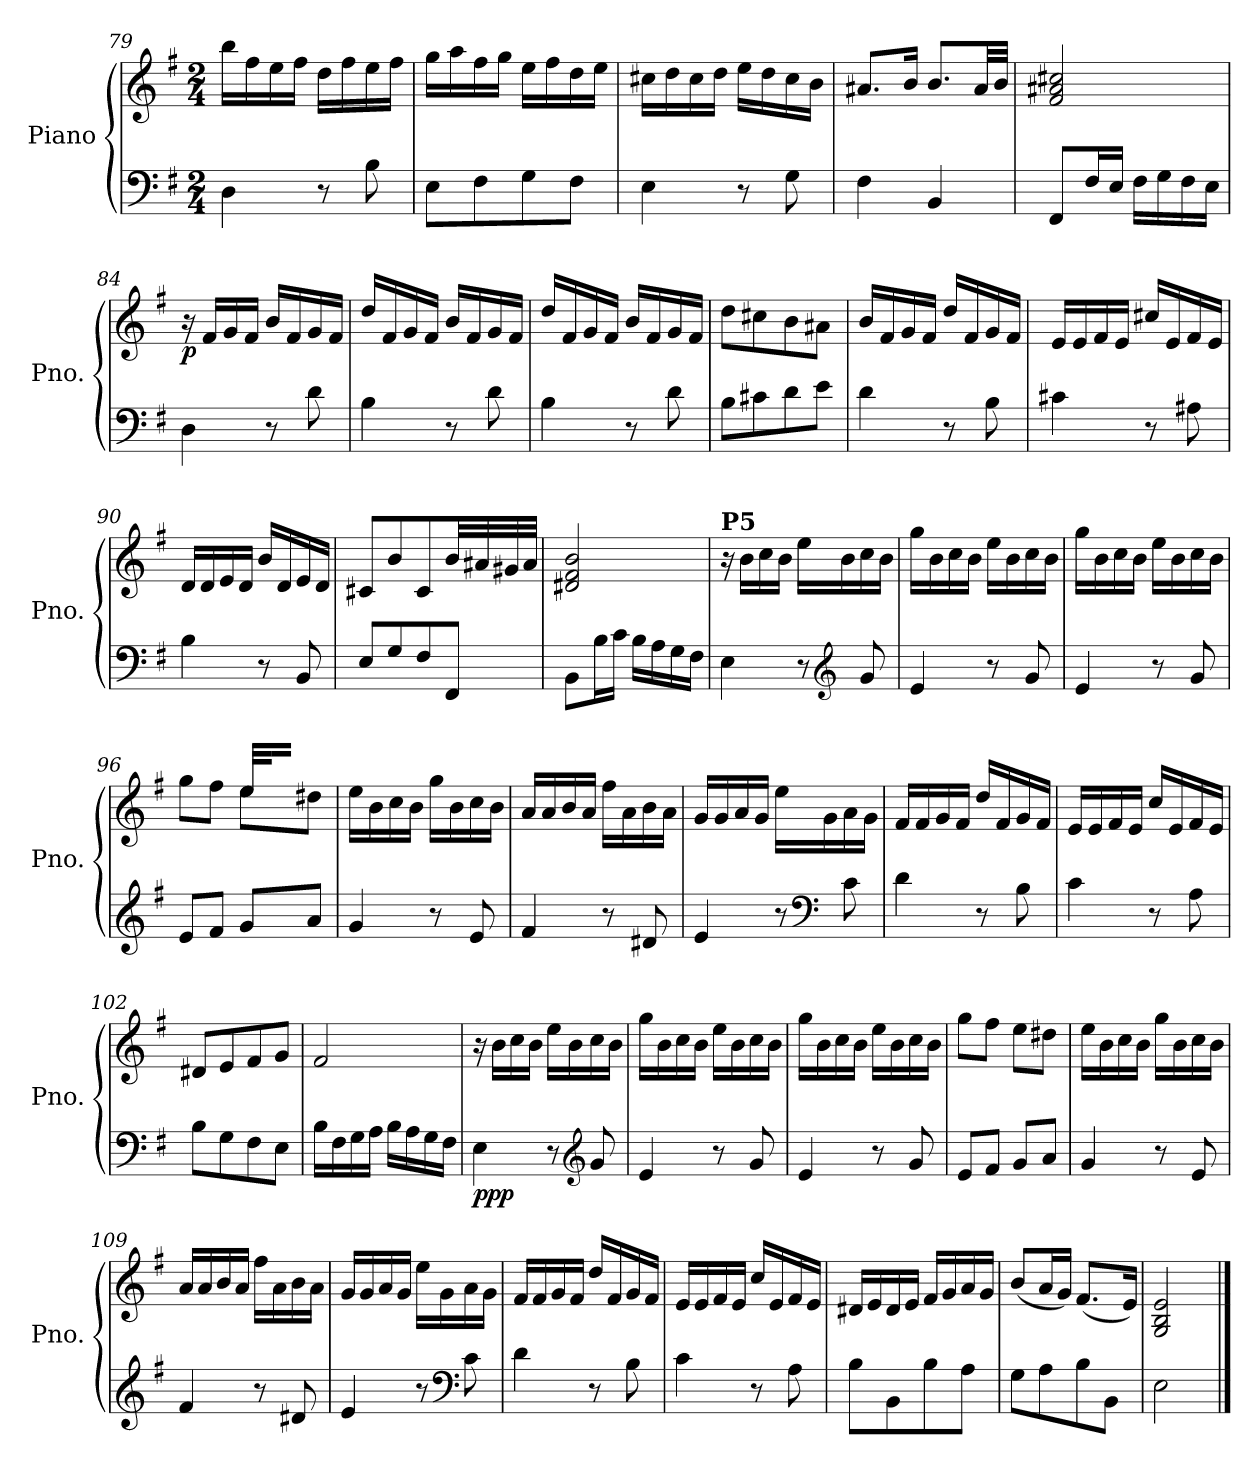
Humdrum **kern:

**kern	**kern	**dynam
*part1	*part1	*part1
*staff2	*staff1	*staff1/2
*I"Piano	*	*
*I'Pno.	*	*
*clefF4	*clefG2	*
*k[f#]	*k[f#]	*
*M2/4	*M2/4	*
=79	=79	=79
4D\	16bb\LL	.
.	16ff#\	.
.	16ee\	.
.	16ff#\JJ	.
8r	16dd\LL	.
.	16ff#\	.
8B\	16ee\	.
.	16ff#\JJ	.
=80	=80	=80
8E\L	16gg\LL	.
.	16aa\	.
8F#\	16ff#\	.
.	16gg\JJ	.
8G\	16ee\LL	.
.	16ff#\	.
8F#\J	16dd\	.
.	16ee\JJ	.
=81	=81	=81
4E\	16cc#X\LL	.
.	16dd\	.
.	16cc#\	.
.	16dd\JJ	.
8r	16ee\LL	.
.	16dd\	.
8G\	16cc#\	.
.	16b\JJ	.
=82	=82	=82
4F#\	8.a#X/L	.
.	16b/Jk	.
4BB/	8.b/L	.
.	32a#/LL	.
.	32b/JJJ	.
!!LO:LB:g=z
=83	=83	=83
8FF#/L	2f#/ 2a#X/ 2cc#X/	.
16F#/L	.	.
16E/JJ	.	.
16F#\LL	.	.
16G\	.	.
16F#\	.	.
16E\JJ	.	.
=84	=84	=84
!	!	!LO:DY:b
4D\	16r	p
.	16f#/LL	.
.	16g/	.
.	16f#/JJ	.
8r	16b/LL	.
.	16f#/	.
8d\	16g/	.
.	16f#/JJ	.
=85	=85	=85
4B\	16dd/LL	.
.	16f#/	.
.	16g/	.
.	16f#/JJ	.
8r	16b/LL	.
.	16f#/	.
8d\	16g/	.
.	16f#/JJ	.
=86	=86	=86
4B\	16dd/LL	.
.	16f#/	.
.	16g/	.
.	16f#/JJ	.
8r	16b/LL	.
.	16f#/	.
8d\	16g/	.
.	16f#/JJ	.
=87	=87	=87
8B\L	8dd\L	.
8c#X\	8cc#X\	.
8d\	8b\	.
8e\J	8a#X\J	.
!!LO:LB:g=z
=88	=88	=88
4d\	16b/LL	.
.	16f#/	.
.	16g/	.
.	16f#/JJ	.
8r	16dd/LL	.
.	16f#/	.
8B\	16g/	.
.	16f#/JJ	.
=89	=89	=89
4c#X\	16e/LL	.
.	16e/	.
.	16f#/	.
.	16e/JJ	.
8r	16cc#X/LL	.
.	16e/	.
8A#X\	16f#/	.
.	16e/JJ	.
=90	=90	=90
4B\	16d/LL	.
.	16d/	.
.	16e/	.
.	16d/JJ	.
8r	16b/LL	.
.	16d/	.
8BB/	16e/	.
.	16d/JJ	.
=91	=91	=91
8E/L	8c#X/L	.
8G/	8b/	.
8F#/	8c#/	.
8FF#/J	32b/LL	.
.	32a#X/	.
.	32g#X/	.
.	32a#/JJJ	.
=92	=92	=92
8BB\L	2d#X/ 2f#/ 2b/	.
16B\L	.	.
16c\JJ	.	.
16B\LL	.	.
16A\	.	.
16G\	.	.
16F#\JJ	.	.
!!LO:LB:g=z
=93	=93	=93
!	!LO:TX:a:B:t=P5	!
4E\	16r	.
.	16b\LL	.
.	16cc\	.
.	16b\JJ	.
8r	16ee\LL	.
*clefG2	*	*
.	16b\	.
8g/	16cc\	.
.	16b\JJ	.
=94	=94	=94
4e/	16gg\LL	.
.	16b\	.
.	16cc\	.
.	16b\JJ	.
8r	16ee\LL	.
.	16b\	.
8g/	16cc\	.
.	16b\JJ	.
=95	=95	=95
4e/	16gg\LL	.
.	16b\	.
.	16cc\	.
.	16b\JJ	.
8r	16ee\LL	.
.	16b\	.
8g/	16cc\	.
.	16b\JJ	.
=96	=96	=96
*	*^	*
8e/L	8gg\L	4rAyy	.
8f#/J	8ff#\J	.	.
8g/L	8ee\L	32ee!/LLL	.
.	.	32ff#!/Jyy	.
.	.	16ee!/JJyy	.
8a/J	8dd#X\J	8rAyy	.
*	*v	*v	*
=97	=97	=97
4g/	16ee\LL	.
.	16b\	.
.	16cc\	.
.	16b\JJ	.
8r	16gg\LL	.
.	16b\	.
8e/	16cc\	.
.	16b\JJ	.
!!LO:PB:g=z
=98	=98	=98
4f#/	16a/LL	.
.	16a/	.
.	16b/	.
.	16a/JJ	.
8r	16ff#\LL	.
.	16a\	.
8d#X/	16b\	.
.	16a\JJ	.
=99	=99	=99
4e/	16g/LL	.
.	16g/	.
.	16a/	.
.	16g/JJ	.
8r	16ee\LL	.
*clefF4	*	*
.	16g\	.
8c\	16a\	.
.	16g\JJ	.
=100	=100	=100
4d\	16f#/LL	.
.	16f#/	.
.	16g/	.
.	16f#/JJ	.
8r	16dd/LL	.
.	16f#/	.
8B\	16g/	.
.	16f#/JJ	.
=101	=101	=101
4c\	16e/LL	.
.	16e/	.
.	16f#/	.
.	16e/JJ	.
8r	16cc/LL	.
.	16e/	.
8A\	16f#/	.
.	16e/JJ	.
=102	=102	=102
8B\L	8d#X/L	.
8G\	8e/	.
8F#\	8f#/	.
8E\J	8g/J	.
=103	=103	=103
16B\LL	2f#/	.
16F#\	.	.
16G\	.	.
16A\JJ	.	.
16B\LL	.	.
16A\	.	.
16G\	.	.
16F#\JJ	.	.
!!LO:LB:g=z
=104	=104	=104
!	!	!LO:DY:b=2
!	!	!LO:DY:n=1:b
4E\	16r	p pp
.	16b\LL	.
.	16cc\	.
.	16b\JJ	.
8r	16ee\LL	.
.	16b\	.
*clefG2	*	*
8g/	16cc\	.
.	16b\JJ	.
=105	=105	=105
4e/	16gg\LL	.
.	16b\	.
.	16cc\	.
.	16b\JJ	.
8r	16ee\LL	.
.	16b\	.
8g/	16cc\	.
.	16b\JJ	.
=106	=106	=106
4e/	16gg\LL	.
.	16b\	.
.	16cc\	.
.	16b\JJ	.
8r	16ee\LL	.
.	16b\	.
8g/	16cc\	.
.	16b\JJ	.
=107	=107	=107
8e/L	8gg\L	.
8f#/J	8ff#\J	.
8g/L	8ee\L	.
8a/J	8dd#X\J	.
=108	=108	=108
4g/	16ee\LL	.
.	16b\	.
.	16cc\	.
.	16b\JJ	.
8r	16gg\LL	.
.	16b\	.
8e/	16cc\	.
.	16b\JJ	.
=109	=109	=109
4f#/	16a/LL	.
.	16a/	.
.	16b/	.
.	16a/JJ	.
8r	16ff#\LL	.
.	16a\	.
8d#X/	16b\	.
.	16a\JJ	.
!!LO:LB:g=z
=110	=110	=110
4e/	16g/LL	.
.	16g/	.
.	16a/	.
.	16g/JJ	.
8r	16ee\LL	.
.	16g\	.
*clefF4	*	*
8c\	16a\	.
.	16g\JJ	.
=111	=111	=111
4d\	16f#/LL	.
.	16f#/	.
.	16g/	.
.	16f#/JJ	.
8r	16dd/LL	.
.	16f#/	.
8B\	16g/	.
.	16f#/JJ	.
=112	=112	=112
4c\	16e/LL	.
.	16e/	.
.	16f#/	.
.	16e/JJ	.
8r	16cc/LL	.
.	16e/	.
8A\	16f#/	.
.	16e/JJ	.
=113	=113	=113
8B\L	16d#X/LL	.
.	16e/	.
8BB\	16d#/	.
.	16e/JJ	.
8B\	16f#/LL	.
.	16g/	.
8A\J	16a/	.
.	16g/JJ	.
=114	=114	=114
8G\L	(<8b/L	.
8A\	16a/L	.
.	16g/JJ)	.
8B\	(<8.f#/L	.
8BB\J	.	.
.	16e/Jk)	.
=115	=115	=115
2E\	2G/ 2B/ 2e/	.
==	==	==
*-	*-	*-
